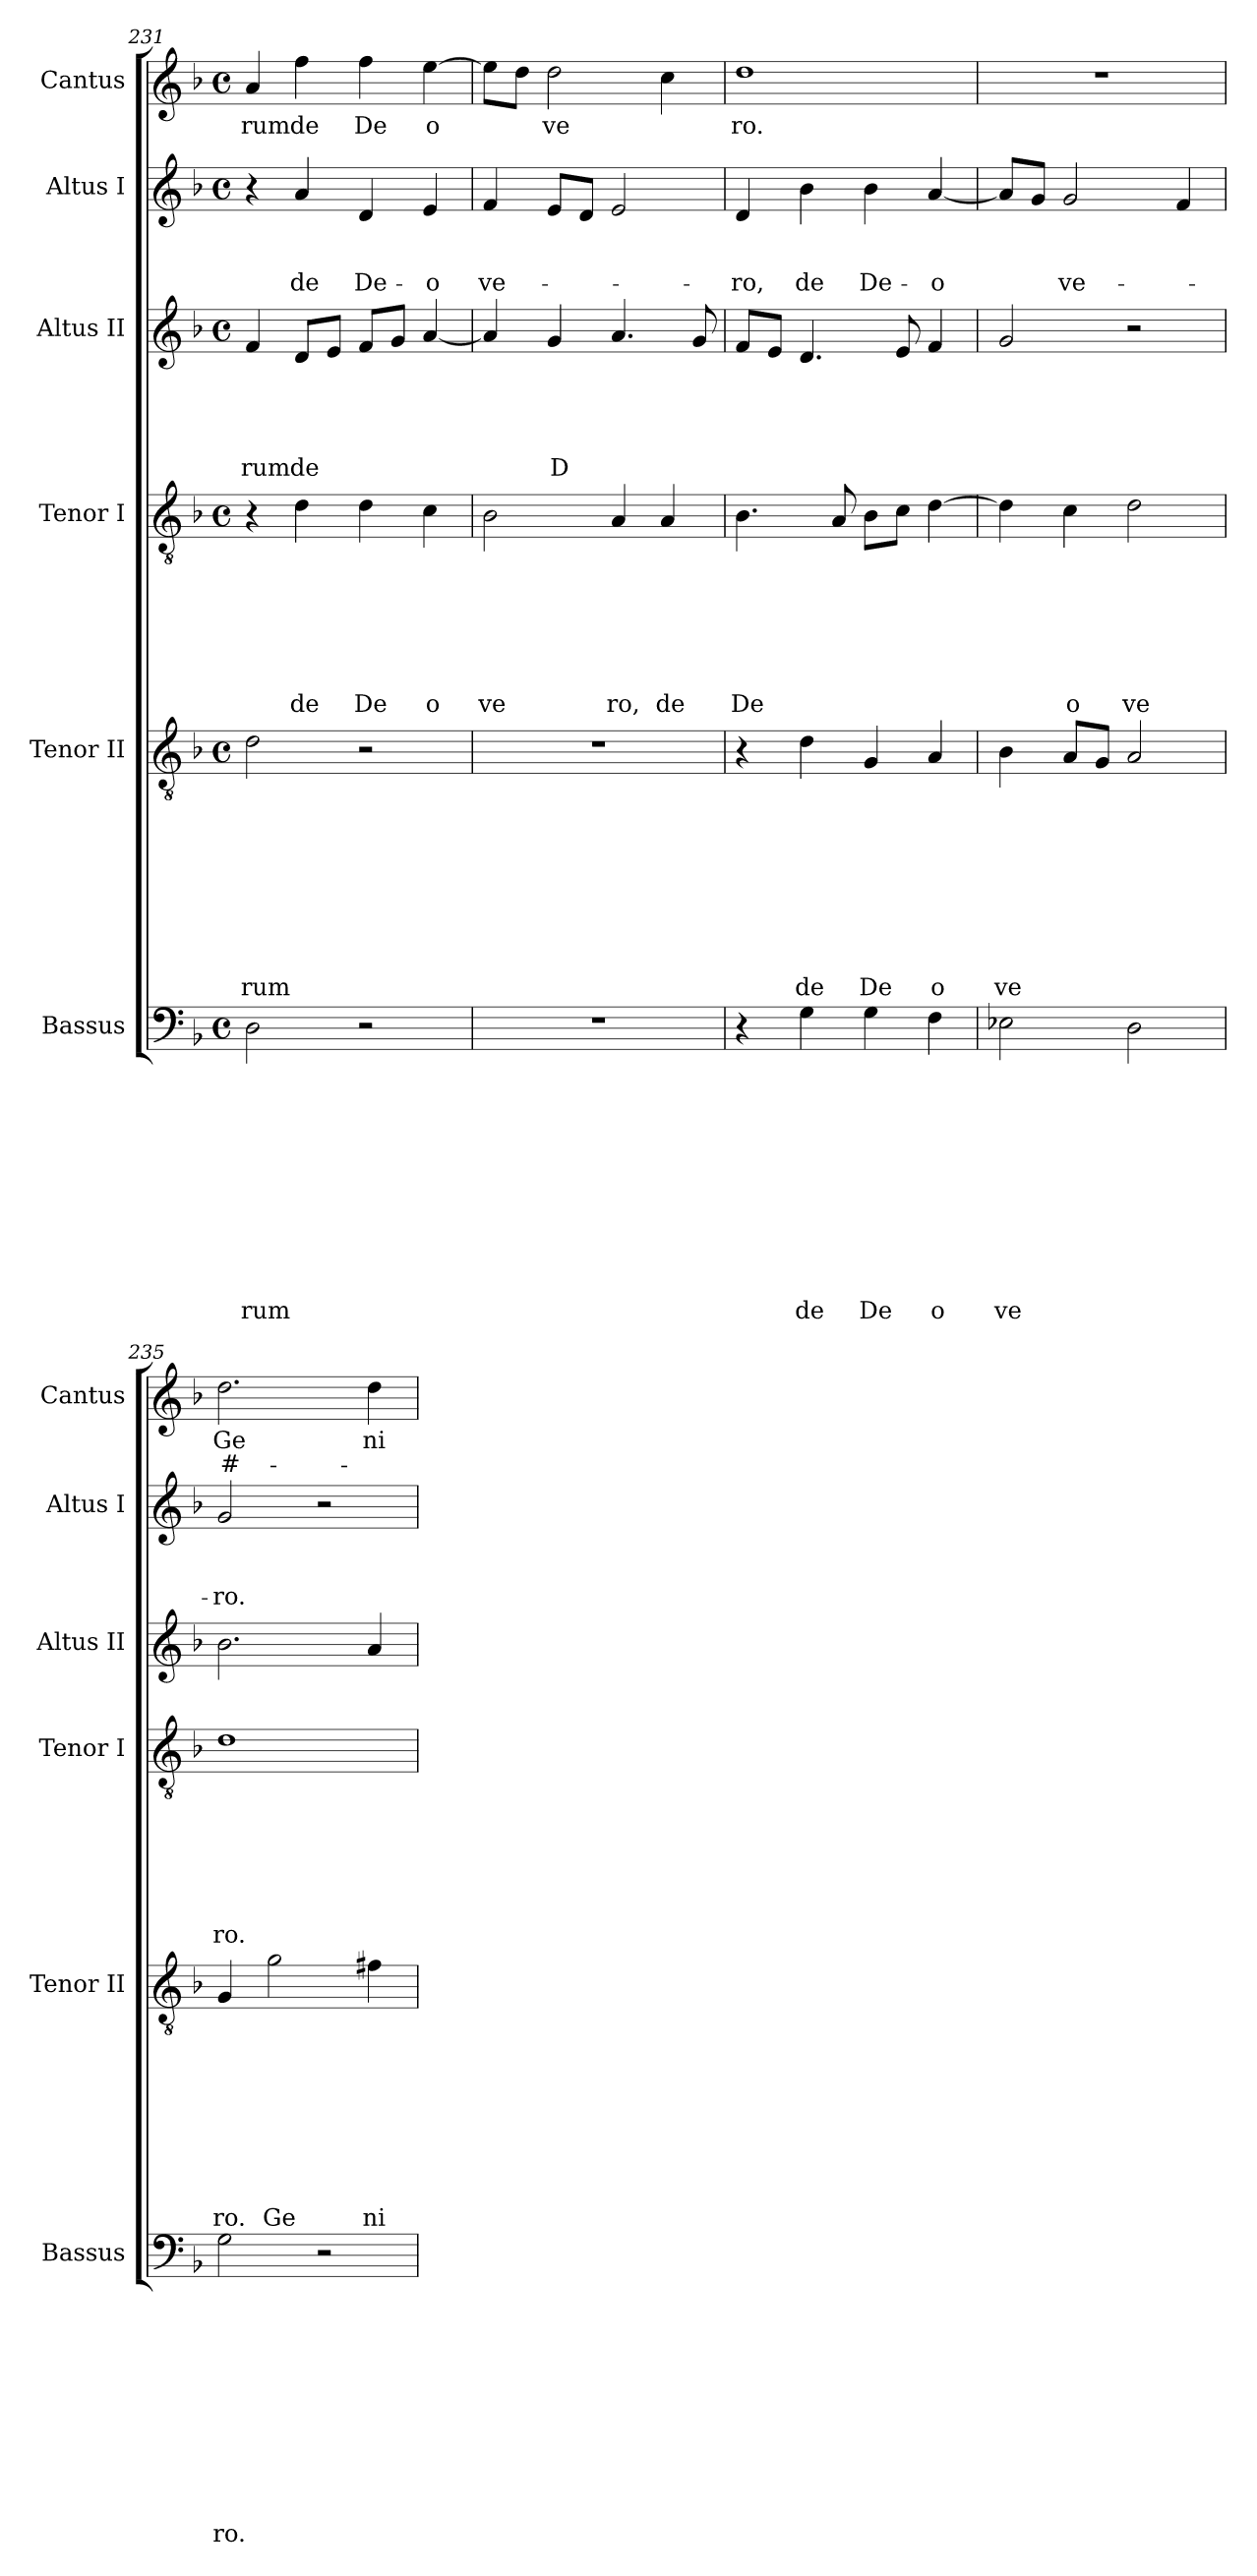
**kern	**text	**text	**text	**text	**text	**text	**text	**text	**text	**text	**text	**kern	**text	**text	**text	**text	**text	**text	**text	**text	**text	**kern	**text	**text	**text	**text	**text	**text	**text	**kern	**text	**text	**text	**text	**text	**kern	**text	**text	**text	**kern	**text	**text
*part6	*part6	*part6	*part6	*part6	*part6	*part6	*part6	*part6	*part6	*part6	*part6	*part5	*part5	*part5	*part5	*part5	*part5	*part5	*part5	*part5	*part5	*part4	*part4	*part4	*part4	*part4	*part4	*part4	*part4	*part3	*part3	*part3	*part3	*part3	*part3	*part2	*part2	*part2	*part2	*part1	*part1	*part1
*staff6	*staff6	*staff6	*staff6	*staff6	*staff6	*staff6	*staff6	*staff6	*staff6	*staff6	*staff6	*staff5	*staff5	*staff5	*staff5	*staff5	*staff5	*staff5	*staff5	*staff5	*staff5	*staff4	*staff4	*staff4	*staff4	*staff4	*staff4	*staff4	*staff4	*staff3	*staff3	*staff3	*staff3	*staff3	*staff3	*staff2	*staff2	*staff2	*staff2	*staff1	*staff1	*staff1
*I"Bassus	*	*	*	*	*	*	*	*	*	*	*	*I"Tenor II	*	*	*	*	*	*	*	*	*	*I"Tenor I	*	*	*	*	*	*	*	*I"Altus II	*	*	*	*	*	*I"Altus I	*	*	*	*I"Cantus	*	*
*I'Bassus	*	*	*	*	*	*	*	*	*	*	*	*I'Tenor II	*	*	*	*	*	*	*	*	*	*I'Tenor I	*	*	*	*	*	*	*	*I'Altus II	*	*	*	*	*	*I'Altus I	*	*	*	*I'Cantus	*	*
!!LO:LB:g=z
*clefF4	*	*	*	*	*	*	*	*	*	*	*	*clefGv2	*	*	*	*	*	*	*	*	*	*clefGv2	*	*	*	*	*	*	*	*clefG2	*	*	*	*	*	*clefG2	*	*	*	*clefG2	*	*
*k[b-]	*	*	*	*	*	*	*	*	*	*	*	*k[b-]	*	*	*	*	*	*	*	*	*	*k[b-]	*	*	*	*	*	*	*	*k[b-]	*	*	*	*	*	*k[b-]	*	*	*	*k[b-]	*	*
*F:	*	*	*	*	*	*	*	*	*	*	*	*F:	*	*	*	*	*	*	*	*	*	*F:	*	*	*	*	*	*	*	*F:	*	*	*	*	*	*F:	*	*	*	*F:	*	*
*M4/4	*	*	*	*	*	*	*	*	*	*	*	*M4/4	*	*	*	*	*	*	*	*	*	*M4/4	*	*	*	*	*	*	*	*M4/4	*	*	*	*	*	*M4/4	*	*	*	*M4/4	*	*
*met(c)	*	*	*	*	*	*	*	*	*	*	*	*met(c)	*	*	*	*	*	*	*	*	*	*met(c)	*	*	*	*	*	*	*	*met(c)	*	*	*	*	*	*met(c)	*	*	*	*met(c)	*	*
=231	=231	=231	=231	=231	=231	=231	=231	=231	=231	=231	=231	=231	=231	=231	=231	=231	=231	=231	=231	=231	=231	=231	=231	=231	=231	=231	=231	=231	=231	=231	=231	=231	=231	=231	=231	=231	=231	=231	=231	=231	=231	=231
!	!	!	!	!	!	!	!	!	!	!	!LO:LY:b	!	!	!	!	!	!	!	!	!	!LO:LY:b	!	!	!	!	!	!	!	!	!	!	!	!	!	!LO:LY:b	!	!	!	!	!	!LO:LY:b	!
2D\	.	.	.	.	.	.	.	.	.	.	-rum	2d\	.	.	.	.	.	.	.	.	rum	4r	.	.	.	.	.	.	.	4f/	.	.	.	.	rum	4r	.	.	.	4a/	rum	.
!	!	!	!	!	!	!	!	!	!	!	!	!	!	!	!	!	!	!	!	!	!	!	!	!	!	!	!	!	!LO:LY:b	!	!	!	!	!	!LO:LY:b	!	!	!	!LO:LY:b	!	!LO:LY:b	!
.	.	.	.	.	.	.	.	.	.	.	.	.	.	.	.	.	.	.	.	.	.	4d\	.	.	.	.	.	.	de	8d/L	.	.	.	.	de	4a/	.	.	de	4ff\	de	.
.	.	.	.	.	.	.	.	.	.	.	.	.	.	.	.	.	.	.	.	.	.	.	.	.	.	.	.	.	.	8e/J	.	.	.	.	.	.	.	.	.	.	.	.
!	!	!	!	!	!	!	!	!	!	!	!	!	!	!	!	!	!	!	!	!	!	!	!	!	!	!	!	!	!LO:LY:b	!	!	!	!	!	!	!	!	!	!LO:LY:b	!	!LO:LY:b	!
2r	.	.	.	.	.	.	.	.	.	.	.	2r	.	.	.	.	.	.	.	.	.	4d\	.	.	.	.	.	.	De	8f/L	.	.	.	.	.	4d/	.	.	De-	4ff\	De	.
.	.	.	.	.	.	.	.	.	.	.	.	.	.	.	.	.	.	.	.	.	.	.	.	.	.	.	.	.	.	8g/J	.	.	.	.	.	.	.	.	.	.	.	.
!	!	!	!	!	!	!	!	!	!	!	!	!	!	!	!	!	!	!	!	!	!	!	!	!	!	!	!	!	!LO:LY:b	!	!	!	!	!	!	!	!	!	!LO:LY:b	!	!LO:LY:b	!
.	.	.	.	.	.	.	.	.	.	.	.	.	.	.	.	.	.	.	.	.	.	4c\	.	.	.	.	.	.	o	[<4a/	.	.	.	.	.	4e/	.	.	-o	[>4ee\	o	.
=232	=232	=232	=232	=232	=232	=232	=232	=232	=232	=232	=232	=232	=232	=232	=232	=232	=232	=232	=232	=232	=232	=232	=232	=232	=232	=232	=232	=232	=232	=232	=232	=232	=232	=232	=232	=232	=232	=232	=232	=232	=232	=232
!	!	!	!	!	!	!	!	!	!	!	!	!	!	!	!	!	!	!	!	!	!	!	!	!	!	!	!	!	!LO:LY:b	!	!	!	!	!	!	!	!	!	!LO:LY:b	!	!	!
1r	.	.	.	.	.	.	.	.	.	.	.	1r	.	.	.	.	.	.	.	.	.	2B-\	.	.	.	.	.	.	ve	4a/]	.	.	.	.	.	4f/	.	.	ve-	8ee\L]	.	.
.	.	.	.	.	.	.	.	.	.	.	.	.	.	.	.	.	.	.	.	.	.	.	.	.	.	.	.	.	.	.	.	.	.	.	.	.	.	.	.	8dd\J	.	.
!	!	!	!	!	!	!	!	!	!	!	!	!	!	!	!	!	!	!	!	!	!	!	!	!	!	!	!	!	!	!	!	!	!	!	!LO:LY:b	!	!	!	!	!	!LO:LY:b	!
.	.	.	.	.	.	.	.	.	.	.	.	.	.	.	.	.	.	.	.	.	.	.	.	.	.	.	.	.	.	4g/	.	.	.	.	D	8e/L	.	.	.	2dd\	ve	.
.	.	.	.	.	.	.	.	.	.	.	.	.	.	.	.	.	.	.	.	.	.	.	.	.	.	.	.	.	.	.	.	.	.	.	.	8d/J	.	.	.	.	.	.
!	!	!	!	!	!	!	!	!	!	!	!	!	!	!	!	!	!	!	!	!	!	!	!	!	!	!	!	!	!LO:LY:b	!	!	!	!	!	!	!	!	!	!	!	!	!
.	.	.	.	.	.	.	.	.	.	.	.	.	.	.	.	.	.	.	.	.	.	4A/	.	.	.	.	.	.	ro,	4.a/	.	.	.	.	.	2e/	.	.	.	.	.	.
!	!	!	!	!	!	!	!	!	!	!	!	!	!	!	!	!	!	!	!	!	!	!	!	!	!	!	!	!	!LO:LY:b	!	!	!	!	!	!	!	!	!	!	!	!	!
.	.	.	.	.	.	.	.	.	.	.	.	.	.	.	.	.	.	.	.	.	.	4A/	.	.	.	.	.	.	de	.	.	.	.	.	.	.	.	.	.	4cc\	.	.
.	.	.	.	.	.	.	.	.	.	.	.	.	.	.	.	.	.	.	.	.	.	.	.	.	.	.	.	.	.	8g/	.	.	.	.	.	.	.	.	.	.	.	.
=233	=233	=233	=233	=233	=233	=233	=233	=233	=233	=233	=233	=233	=233	=233	=233	=233	=233	=233	=233	=233	=233	=233	=233	=233	=233	=233	=233	=233	=233	=233	=233	=233	=233	=233	=233	=233	=233	=233	=233	=233	=233	=233
!	!	!	!	!	!	!	!	!	!	!	!	!	!	!	!	!	!	!	!	!	!	!	!	!	!	!	!	!	!LO:LY:b	!	!	!	!	!	!	!	!	!	!LO:LY:b	!	!LO:LY:b	!
4r	.	.	.	.	.	.	.	.	.	.	.	4r	.	.	.	.	.	.	.	.	.	4.B-\	.	.	.	.	.	.	De	8f/L	.	.	.	.	.	4d/	.	.	-ro,	1dd	ro.	.
.	.	.	.	.	.	.	.	.	.	.	.	.	.	.	.	.	.	.	.	.	.	.	.	.	.	.	.	.	.	8e/J	.	.	.	.	.	.	.	.	.	.	.	.
!	!	!	!	!	!	!	!	!	!	!	!LO:LY:b	!	!	!	!	!	!	!	!	!	!LO:LY:b	!	!	!	!	!	!	!	!	!	!	!	!	!	!	!	!	!	!LO:LY:b	!	!	!
4G\	.	.	.	.	.	.	.	.	.	.	de	4d\	.	.	.	.	.	.	.	.	de	.	.	.	.	.	.	.	.	4.d/	.	.	.	.	.	4b-\	.	.	de	.	.	.
.	.	.	.	.	.	.	.	.	.	.	.	.	.	.	.	.	.	.	.	.	.	8A/	.	.	.	.	.	.	.	.	.	.	.	.	.	.	.	.	.	.	.	.
!	!	!	!	!	!	!	!	!	!	!	!LO:LY:b	!	!	!	!	!	!	!	!	!	!LO:LY:b	!	!	!	!	!	!	!	!	!	!	!	!	!	!	!	!	!	!LO:LY:b	!	!	!
4G\	.	.	.	.	.	.	.	.	.	.	De	4G/	.	.	.	.	.	.	.	.	De	8B-\L	.	.	.	.	.	.	.	.	.	.	.	.	.	4b-\	.	.	De-	.	.	.
.	.	.	.	.	.	.	.	.	.	.	.	.	.	.	.	.	.	.	.	.	.	8c\J	.	.	.	.	.	.	.	8e/	.	.	.	.	.	.	.	.	.	.	.	.
!	!	!	!	!	!	!	!	!	!	!	!LO:LY:b	!	!	!	!	!	!	!	!	!	!LO:LY:b	!	!	!	!	!	!	!	!	!	!	!	!	!	!	!	!	!	!LO:LY:b	!	!	!
4F\	.	.	.	.	.	.	.	.	.	.	o	4A/	.	.	.	.	.	.	.	.	o	[>4d\	.	.	.	.	.	.	.	4f/	.	.	.	.	.	[<4a/	.	.	-o	.	.	.
=234	=234	=234	=234	=234	=234	=234	=234	=234	=234	=234	=234	=234	=234	=234	=234	=234	=234	=234	=234	=234	=234	=234	=234	=234	=234	=234	=234	=234	=234	=234	=234	=234	=234	=234	=234	=234	=234	=234	=234	=234	=234	=234
!	!	!	!	!	!	!	!	!	!	!	!LO:LY:b	!	!	!	!	!	!	!	!	!	!LO:LY:b	!	!	!	!	!	!	!	!	!	!	!	!	!	!	!	!	!	!	!	!	!
2E-X\	.	.	.	.	.	.	.	.	.	.	ve	4B-\	.	.	.	.	.	.	.	.	ve	4d\]	.	.	.	.	.	.	.	2g/	.	.	.	.	.	8a/L]	.	.	.	1r	.	.
.	.	.	.	.	.	.	.	.	.	.	.	.	.	.	.	.	.	.	.	.	.	.	.	.	.	.	.	.	.	.	.	.	.	.	.	8g/J	.	.	.	.	.	.
!	!	!	!	!	!	!	!	!	!	!	!	!	!	!	!	!	!	!	!	!	!	!	!	!	!	!	!	!	!LO:LY:b	!	!	!	!	!	!	!	!	!	!LO:LY:b	!	!	!
.	.	.	.	.	.	.	.	.	.	.	.	8A/L	.	.	.	.	.	.	.	.	.	4c\	.	.	.	.	.	.	o	.	.	.	.	.	.	2g/	.	.	ve-	.	.	.
.	.	.	.	.	.	.	.	.	.	.	.	8G/J	.	.	.	.	.	.	.	.	.	.	.	.	.	.	.	.	.	.	.	.	.	.	.	.	.	.	.	.	.	.
!	!	!	!	!	!	!	!	!	!	!	!	!	!	!	!	!	!	!	!	!	!	!	!	!	!	!	!	!	!LO:LY:b	!	!	!	!	!	!	!	!	!	!	!	!	!
2D\	.	.	.	.	.	.	.	.	.	.	.	2A/	.	.	.	.	.	.	.	.	.	2d\	.	.	.	.	.	.	ve	2r	.	.	.	.	.	.	.	.	.	.	.	.
.	.	.	.	.	.	.	.	.	.	.	.	.	.	.	.	.	.	.	.	.	.	.	.	.	.	.	.	.	.	.	.	.	.	.	.	4f/	.	.	.	.	.	.
=235	=235	=235	=235	=235	=235	=235	=235	=235	=235	=235	=235	=235	=235	=235	=235	=235	=235	=235	=235	=235	=235	=235	=235	=235	=235	=235	=235	=235	=235	=235	=235	=235	=235	=235	=235	=235	=235	=235	=235	=235	=235	=235
!	!	!	!	!	!	!	!	!	!	!	!LO:LY:b	!	!	!	!	!	!	!	!	!	!LO:LY:b	!	!	!	!	!	!	!	!LO:LY:b	!	!	!	!	!	!	!	!	!	!LO:LY:b	!	!LO:LY:b	!LO:LY:b
2G\	.	.	.	.	.	.	.	.	.	.	ro.	4G/	.	.	.	.	.	.	.	.	ro.	1d	.	.	.	.	.	.	ro.	2.b-\	.	.	.	.	.	2g/	.	.	-ro.	2.dd\	Ge	-#-
!	!	!	!	!	!	!	!	!	!	!	!	!	!	!	!	!	!	!	!	!	!LO:LY:b	!	!	!	!	!	!	!	!	!	!	!	!	!	!	!	!	!	!	!	!	!
.	.	.	.	.	.	.	.	.	.	.	.	2g\	.	.	.	.	.	.	.	.	Ge	.	.	.	.	.	.	.	.	.	.	.	.	.	.	.	.	.	.	.	.	.
2r	.	.	.	.	.	.	.	.	.	.	.	.	.	.	.	.	.	.	.	.	.	.	.	.	.	.	.	.	.	.	.	.	.	.	.	2r	.	.	.	.	.	.
!	!	!	!	!	!	!	!	!	!	!	!	!	!	!	!	!	!	!	!	!	!LO:LY:b	!	!	!	!	!	!	!	!	!	!	!	!	!	!	!	!	!	!	!	!LO:LY:b	!
.	.	.	.	.	.	.	.	.	.	.	.	4f#X\	.	.	.	.	.	.	.	.	ni	.	.	.	.	.	.	.	.	4a/	.	.	.	.	.	.	.	.	.	4dd\	ni	.
=	=	=	=	=	=	=	=	=	=	=	=	=	=	=	=	=	=	=	=	=	=	=	=	=	=	=	=	=	=	=	=	=	=	=	=	=	=	=	=	=	=	=
*-	*-	*-	*-	*-	*-	*-	*-	*-	*-	*-	*-	*-	*-	*-	*-	*-	*-	*-	*-	*-	*-	*-	*-	*-	*-	*-	*-	*-	*-	*-	*-	*-	*-	*-	*-	*-	*-	*-	*-	*-	*-	*-
